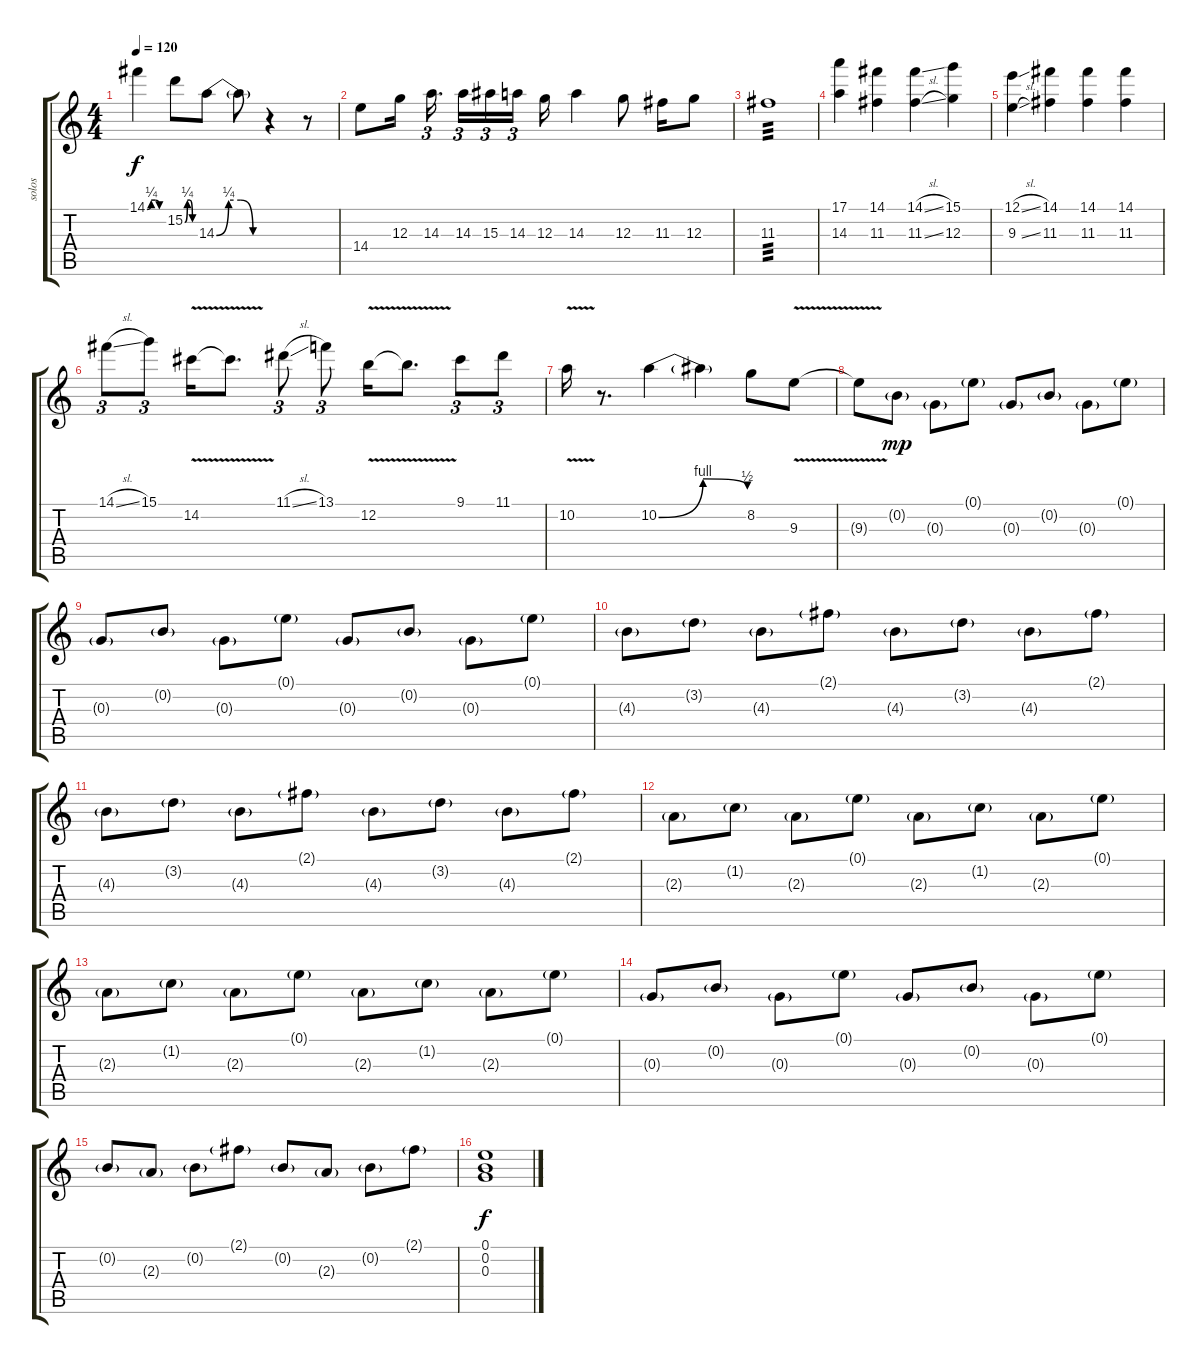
\track ("solos" "solos") {instrument overdrivenguitar}
\staff {score tabs}
\tuning (E4 B3 G3 D3 A2 D2) {hide}
\ts (4 4)
\tempo 120
\clef g2
\ks c
14.1{be (custom 0 0 15 1 30 1 45 0 60 0)}.4{dy f} 15.2{be (custom 0 0 15 1 30 1 45 0 60 0)}.8 14.3{be (custom 0 0 15 1 30 1 45 0 60 0)}.8 14.3{t}.8 r.4 r.8 |
14.4.8 12.3.16 14.3.16{d tu (3 2)} 14.3.16{tu (3 2)} 15.3.16{tu (3 2)} 14.3.16{tu (3 2)} 12.3.16 14.3.4 12.3.8 11.3.16 12.3.8 |
11.3.1{tp 3} |
(17.1 14.3).4 (14.1 11.3).4 (14.1{sl} 11.3{sl}).4 (15.1 12.3).4 |
(12.1{sl} 9.3{sl}).4 (14.1 11.3).4 (14.1 11.3).4 (14.1 11.3).4 |
14.1{sl}.8{tu (3 2)} 15.1.8{tu (3 2)} 14.2{v}.16 14.2{t}.8{d} 11.1{sl}.8{tu (3 2)} 13.1.8{tu (3 2)} 12.2{v}.16 12.2{t}.8{d} 9.1.8{tu (3 2)} 11.1.8{tu (3 2)} |
10.2{v}.16 r.8{d} 10.2{be (bendrelease 0 0 30 4 30 4 60 2)}.4 10.2{t}.4 8.2.8 9.3{v}.8 |
9.3{t}.8{volume 10} 0.2{g}.8{dy mp} 0.3{g}.8 0.1{g}.8 0.3{g}.8 0.2{g}.8 0.3{g}.8 0.1{g}.8 |
0.3{g}.8 0.2{g}.8 0.3{g}.8 0.1{g}.8 0.3{g}.8 0.2{g}.8 0.3{g}.8 0.1{g}.8 |
4.3{g}.8 3.2{g}.8 4.3{g}.8 2.1{g}.8 4.3{g}.8 3.2{g}.8 4.3{g}.8 2.1{g}.8 |
4.3{g}.8 3.2{g}.8 4.3{g}.8 2.1{g}.8 4.3{g}.8 3.2{g}.8 4.3{g}.8 2.1{g}.8 |
2.3{g}.8 1.2{g}.8 2.3{g}.8 0.1{g}.8 2.3{g}.8 1.2{g}.8 2.3{g}.8 0.1{g}.8 |
2.3{g}.8 1.2{g}.8 2.3{g}.8 0.1{g}.8 2.3{g}.8 1.2{g}.8 2.3{g}.8 0.1{g}.8 |
0.3{g}.8 0.2{g}.8 0.3{g}.8 0.1{g}.8 0.3{g}.8 0.2{g}.8 0.3{g}.8 0.1{g}.8 |
0.2{g}.8 2.3{g}.8 0.2{g}.8 2.1{g}.8 0.2{g}.8 2.3{g}.8 0.2{g}.8 2.1{g}.8 |
(0.1 0.2 0.3).1{dy f}
